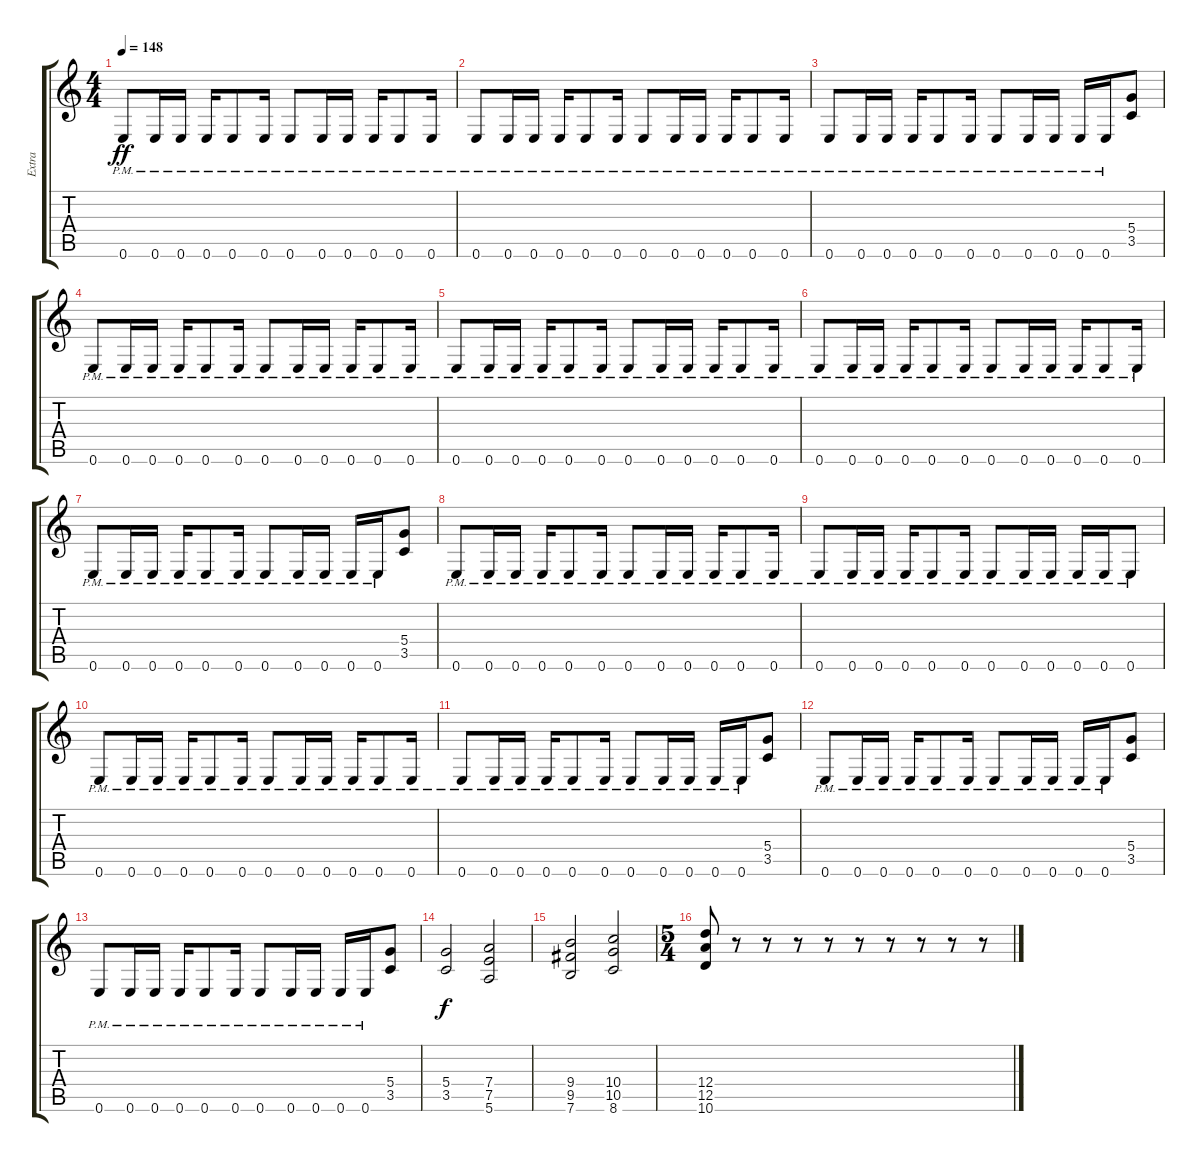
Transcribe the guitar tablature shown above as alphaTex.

\track ("Extra" "Extra") {instrument distortionguitar}
\staff {score tabs}
\tuning (E4 B3 G3 D3 A2 E2) {hide}
\ts (4 4)
\tempo 148
\clef g2
\ks c
0.6{pm}.8{dy ff} 0.6{pm}.16 0.6{pm}.16 0.6{pm}.16 0.6{pm}.8 0.6{pm}.16 0.6{pm}.8 0.6{pm}.16 0.6{pm}.16 0.6{pm}.16 0.6{pm}.8 0.6{pm}.16 |
0.6{pm}.8 0.6{pm}.16 0.6{pm}.16 0.6{pm}.16 0.6{pm}.8 0.6{pm}.16 0.6{pm}.8 0.6{pm}.16 0.6{pm}.16 0.6{pm}.16 0.6{pm}.8 0.6{pm}.16 |
0.6{pm}.8 0.6{pm}.16 0.6{pm}.16 0.6{pm}.16 0.6{pm}.8 0.6{pm}.16 0.6{pm}.8 0.6{pm}.16 0.6{pm}.16 0.6{pm}.16 0.6{pm}.16 (5.4 3.5).8 |
0.6{pm}.8 0.6{pm}.16 0.6{pm}.16 0.6{pm}.16 0.6{pm}.8 0.6{pm}.16 0.6{pm}.8 0.6{pm}.16 0.6{pm}.16 0.6{pm}.16 0.6{pm}.8 0.6{pm}.16 |
0.6{pm}.8 0.6{pm}.16 0.6{pm}.16 0.6{pm}.16 0.6{pm}.8 0.6{pm}.16 0.6{pm}.8 0.6{pm}.16 0.6{pm}.16 0.6{pm}.16 0.6{pm}.8 0.6{pm}.16 |
0.6{pm}.8 0.6{pm}.16 0.6{pm}.16 0.6{pm}.16 0.6{pm}.8 0.6{pm}.16 0.6{pm}.8 0.6{pm}.16 0.6{pm}.16 0.6{pm}.16 0.6{pm}.8 0.6{pm}.16 |
0.6{pm}.8 0.6{pm}.16 0.6{pm}.16 0.6{pm}.16 0.6{pm}.8 0.6{pm}.16 0.6{pm}.8 0.6{pm}.16 0.6{pm}.16 0.6{pm}.16 0.6{pm}.16 (5.4 3.5).8 |
0.6{pm}.8 0.6{pm}.16 0.6{pm}.16 0.6{pm}.16 0.6{pm}.8 0.6{pm}.16 0.6{pm}.8 0.6{pm}.16 0.6{pm}.16 0.6{pm}.16 0.6{pm}.8 0.6{pm}.16 |
0.6{pm}.8 0.6{pm}.16 0.6{pm}.16 0.6{pm}.16 0.6{pm}.8 0.6{pm}.16 0.6{pm}.8 0.6{pm}.16 0.6{pm}.16 0.6{pm}.16 0.6{pm}.16 0.6{pm}.8 |
0.6{pm}.8 0.6{pm}.16 0.6{pm}.16 0.6{pm}.16 0.6{pm}.8 0.6{pm}.16 0.6{pm}.8 0.6{pm}.16 0.6{pm}.16 0.6{pm}.16 0.6{pm}.8 0.6{pm}.16 |
0.6{pm}.8 0.6{pm}.16 0.6{pm}.16 0.6{pm}.16 0.6{pm}.8 0.6{pm}.16 0.6{pm}.8 0.6{pm}.16 0.6{pm}.16 0.6{pm}.16 0.6{pm}.16 (5.4 3.5).8 |
0.6{pm}.8 0.6{pm}.16 0.6{pm}.16 0.6{pm}.16 0.6{pm}.8 0.6{pm}.16 0.6{pm}.8 0.6{pm}.16 0.6{pm}.16 0.6{pm}.16 0.6{pm}.16 (5.4 3.5).8 |
0.6{pm}.8 0.6{pm}.16 0.6{pm}.16 0.6{pm}.16 0.6{pm}.8 0.6{pm}.16 0.6{pm}.8 0.6{pm}.16 0.6{pm}.16 0.6{pm}.16 0.6{pm}.16 (5.4 3.5).8 |
(5.4 3.5).2{dy f} (7.4 7.5 5.6).2 |
(9.4 9.5 7.6).2 (10.4 10.5 8.6).2 |
\ts (5 4)
(12.4 12.5 10.6).8 r.8 r.8 r.8 r.8 r.8 r.8 r.8 r.8 r.8
